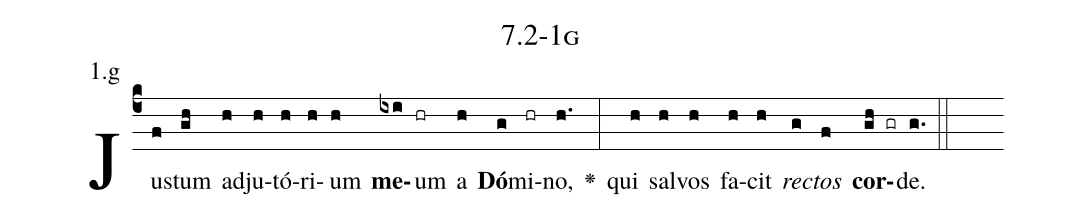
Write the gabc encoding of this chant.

name: 7.2-1g;
annotation: 1.g;
%%
(c4)Jus(f)tum(gh) ad(h)ju(h)tó(h)ri(h)um(h) <b>me</b>(ixi)um(hr) a(h) <b>Dó</b>(g)mi(hr)no,(h.) <v>\greheightstar</v>(:) qui(h) sal(h)vos(h) fa(h)cit(h) <i>rec</i>(g)<i>tos</i>(f) <b>cor</b>(gh gr)de.(g.) (::)


%E(h) u(h) o(g) u(f) a(gh) e.(g.) (::)
